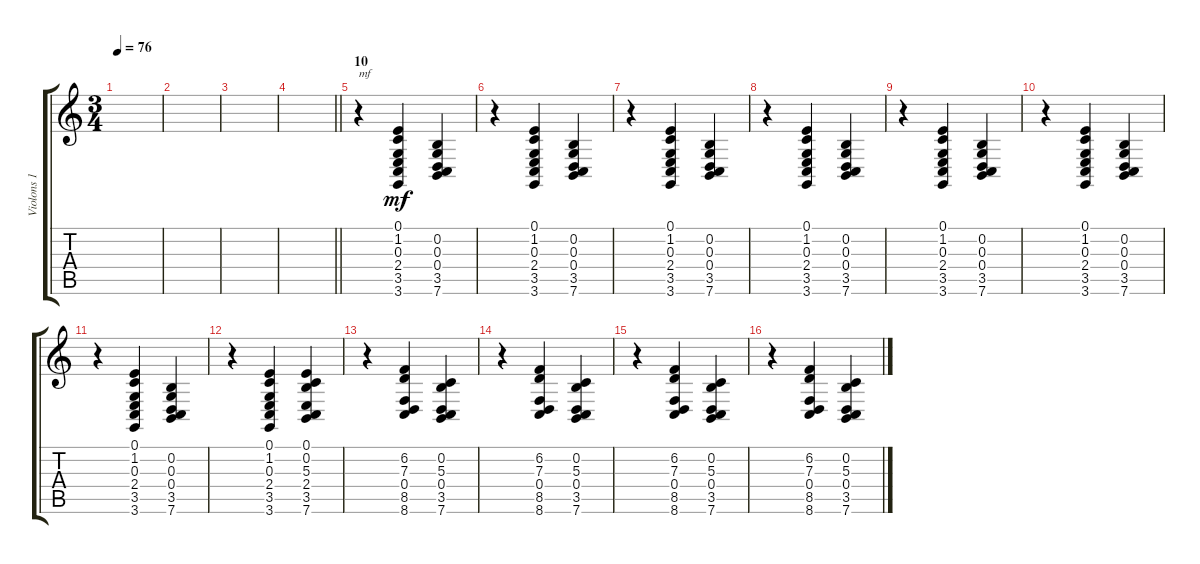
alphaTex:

\track ("Violons 1" "Violons 1") {instrument pizzicatostrings}
\staff {score tabs}
\tuning (E4 B3 G3 D3 A2 E2) {hide}
\ts (3 4)
\tempo 76
\clef g2
\ks c
|
|
|
\barLineRight lightlight
|
\section ("" "10")
r.4{txt "mf"} (0.1 1.2 0.3 2.4 3.5 3.6).4{dy mf} (0.2 0.3 0.4 3.5 7.6).4 |
r.4 (0.1 1.2 0.3 2.4 3.5 3.6).4 (0.2 0.3 0.4 3.5 7.6).4 |
r.4 (0.1 1.2 0.3 2.4 3.5 3.6).4 (0.2 0.3 0.4 3.5 7.6).4 |
r.4 (0.1 1.2 0.3 2.4 3.5 3.6).4 (0.2 0.3 0.4 3.5 7.6).4 |
r.4 (0.1 1.2 0.3 2.4 3.5 3.6).4 (0.2 0.3 0.4 3.5 7.6).4 |
r.4 (0.1 1.2 0.3 2.4 3.5 3.6).4 (0.2 0.3 0.4 3.5 7.6).4 |
r.4 (0.1 1.2 0.3 2.4 3.5 3.6).4 (0.2 0.3 0.4 3.5 7.6).4 |
r.4 (0.1 1.2 0.3 2.4 3.5 3.6).4 (0.1 0.2 5.3 2.4 3.5 7.6).4 |
r.4 (6.2 7.3 0.4 8.5 8.6).4 (0.2 5.3 0.4 3.5 7.6).4 |
r.4 (6.2 7.3 0.4 8.5 8.6).4 (0.2 5.3 0.4 3.5 7.6).4 |
r.4 (6.2 7.3 0.4 8.5 8.6).4 (0.2 5.3 0.4 3.5 7.6).4 |
r.4 (6.2 7.3 0.4 8.5 8.6).4 (0.2 5.3 0.4 3.5 7.6).4
